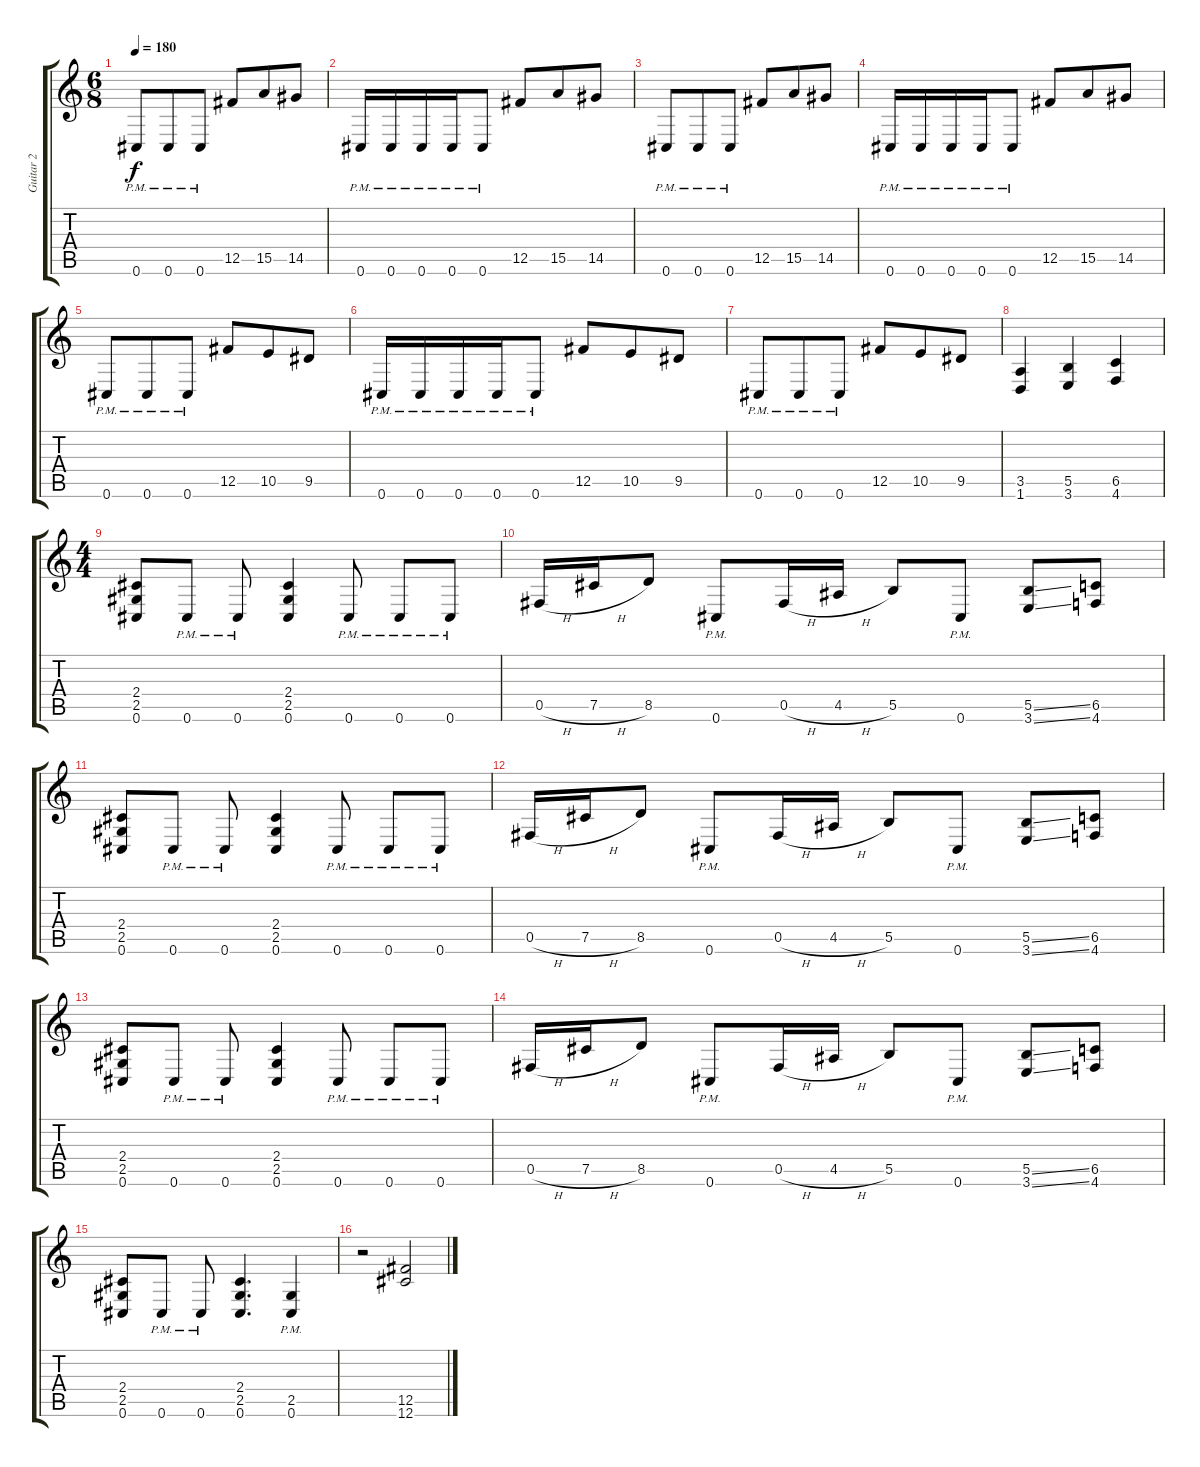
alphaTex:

\track ("Guitar 2" "Guitar 2") {instrument distortionguitar}
\staff {score tabs}
\tuning (Db4 Ab3 E3 B2 Gb2 Db2) {hide}
\ts (6 8)
\tempo 180
\clef g2
\ks c
0.6{pm}.8{dy f} 0.6{pm}.8 0.6{pm}.8 12.5.8 15.5.8 14.5.8 |
0.6{pm}.16 0.6{pm}.16 0.6{pm}.16 0.6{pm}.16 0.6{pm}.8 12.5.8 15.5.8 14.5.8 |
0.6{pm}.8 0.6{pm}.8 0.6{pm}.8 12.5.8 15.5.8 14.5.8 |
0.6{pm}.16 0.6{pm}.16 0.6{pm}.16 0.6{pm}.16 0.6{pm}.8 12.5.8 15.5.8 14.5.8 |
0.6{pm}.8 0.6{pm}.8 0.6{pm}.8 12.5.8 10.5.8 9.5.8 |
0.6{pm}.16 0.6{pm}.16 0.6{pm}.16 0.6{pm}.16 0.6{pm}.8 12.5.8 10.5.8 9.5.8 |
0.6{pm}.8 0.6{pm}.8 0.6{pm}.8 12.5.8 10.5.8 9.5.8 |
(3.5 1.6).4 (5.5 3.6).4 (6.5 4.6).4 |
\ts (4 4)
(2.4 2.5 0.6).8 0.6{pm}.8 0.6{pm}.8 (2.4 2.5 0.6).4 0.6{pm}.8 0.6{pm}.8 0.6{pm}.8 |
0.5{h}.16 7.5{h}.16 8.5.8 0.6{pm}.8 0.5{h}.16 4.5{h}.16 5.5.8 0.6{pm}.8 (5.5{ss} 3.6{ss}).8 (6.5 4.6).8 |
(2.4 2.5 0.6).8 0.6{pm}.8 0.6{pm}.8 (2.4 2.5 0.6).4 0.6{pm}.8 0.6{pm}.8 0.6{pm}.8 |
0.5{h}.16 7.5{h}.16 8.5.8 0.6{pm}.8 0.5{h}.16 4.5{h}.16 5.5.8 0.6{pm}.8 (5.5{ss} 3.6{ss}).8 (6.5 4.6).8 |
(2.4 2.5 0.6).8 0.6{pm}.8 0.6{pm}.8 (2.4 2.5 0.6).4 0.6{pm}.8 0.6{pm}.8 0.6{pm}.8 |
0.5{h}.16 7.5{h}.16 8.5.8 0.6{pm}.8 0.5{h}.16 4.5{h}.16 5.5.8 0.6{pm}.8 (5.5{ss} 3.6{ss}).8 (6.5 4.6).8 |
(2.4 2.5 0.6).8 0.6{pm}.8 0.6{pm}.8 (2.4 2.5 0.6).4{d} (2.5{pm} 0.6{pm}).4 |
r.2 (12.5{ss} 12.6{ss}).2
